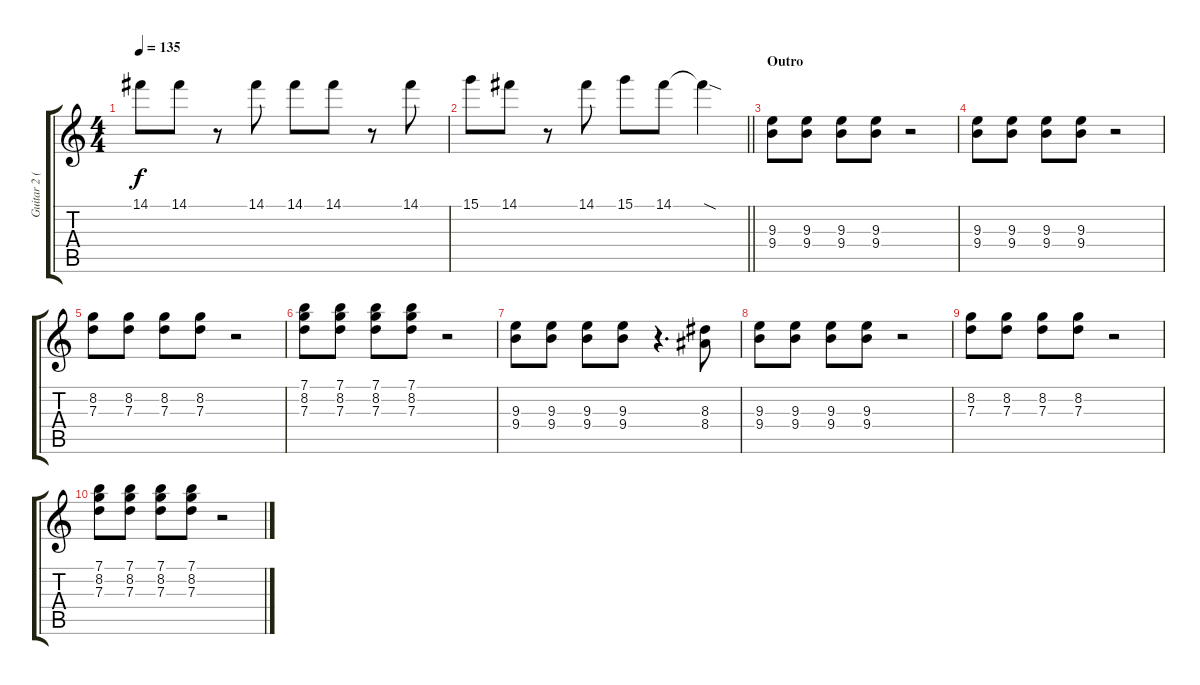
\track ("Guitar 2 (Paul Banks)" "Guitar 2 (") {instrument overdrivenguitar}
\staff {score tabs}
\tuning (E4 B3 G3 D3 A2 E2) {hide}
\ts (4 4)
\tempo 135
\clef g2
\ks c
14.1.8{dy f} 14.1.8 r.8 14.1.8 14.1.8 14.1.8 r.8 14.1.8 |
\barLineRight lightlight
15.1.8 14.1.8 r.8 14.1.8 15.1.8 14.1.8 14.1{sod t}.4 |
\section ("" "Outro")
(9.3 9.4).8 (9.3 9.4).8 (9.3 9.4).8 (9.3 9.4).8 r.2 |
(9.3 9.4).8 (9.3 9.4).8 (9.3 9.4).8 (9.3 9.4).8 r.2 |
(8.2 7.3).8 (8.2 7.3).8 (8.2 7.3).8 (8.2 7.3).8 r.2 |
(7.1 8.2 7.3).8 (7.1 8.2 7.3).8 (7.1 8.2 7.3).8 (7.1 8.2 7.3).8 r.2 |
(9.3 9.4).8 (9.3 9.4).8 (9.3 9.4).8 (9.3 9.4).8 r.4{d} (8.3 8.4).8 |
(9.3 9.4).8 (9.3 9.4).8 (9.3 9.4).8 (9.3 9.4).8 r.2 |
(8.2 7.3).8 (8.2 7.3).8 (8.2 7.3).8 (8.2 7.3).8 r.2 |
(7.1 8.2 7.3).8 (7.1 8.2 7.3).8 (7.1 8.2 7.3).8 (7.1 8.2 7.3).8 r.2
